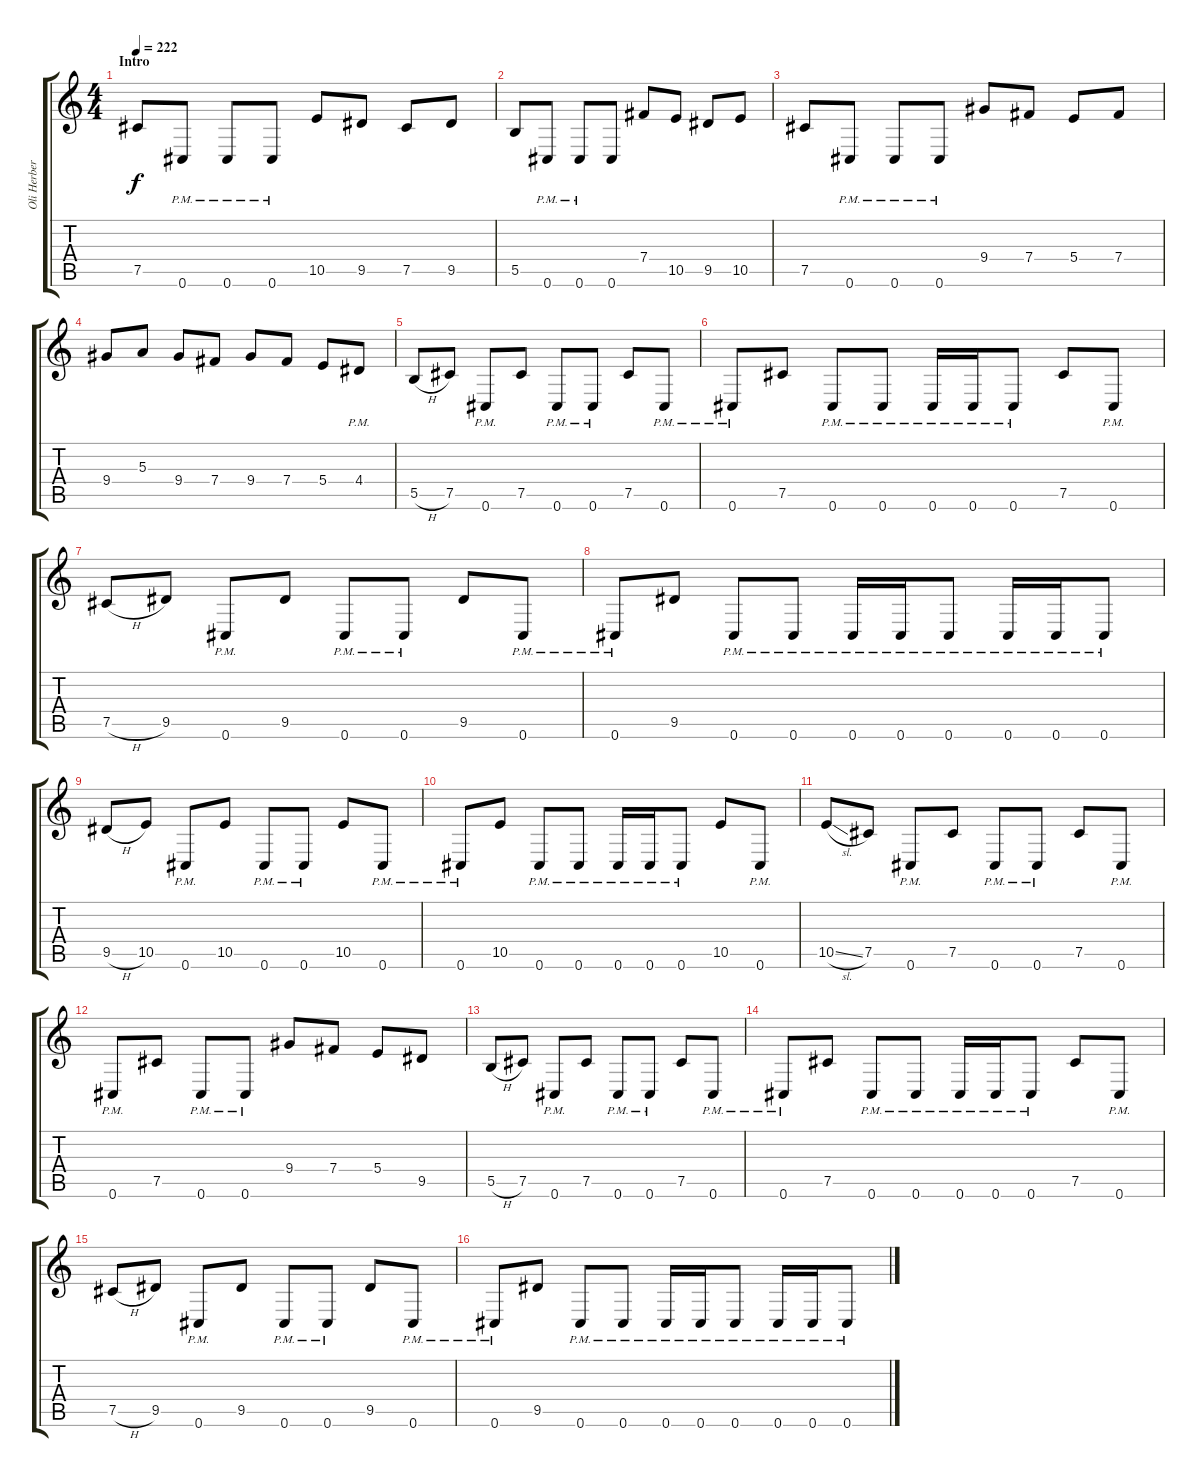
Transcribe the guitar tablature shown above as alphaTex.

\track ("Oli Herbert" "Oli Herber") {instrument distortionguitar}
\staff {score tabs}
\tuning (Db4 Ab3 E3 B2 Gb2 Db2) {hide}
\ts (4 4)
\section ("" "Intro")
\tempo 222
\clef g2
\ks c
7.5.8{dy f instrument distortionguitar} 0.6{pm}.8 0.6{pm}.8 0.6{pm}.8 10.5.8 9.5.8 7.5.8 9.5.8 |
5.5.8 0.6{pm}.8 0.6{pm}.8 0.6.8 7.4.8 10.5.8 9.5.8 10.5.8 |
7.5.8 0.6{pm}.8 0.6{pm}.8 0.6{pm}.8 9.4.8 7.4.8 5.4.8 7.4.8 |
9.4.8 5.3.8 9.4.8 7.4.8 9.4.8 7.4.8 5.4.8 4.4{pm}.8 |
5.5{h}.8 7.5.8 0.6{pm}.8 7.5.8 0.6{pm}.8 0.6{pm}.8 7.5.8 0.6{pm}.8 |
0.6{pm}.8 7.5.8 0.6{pm}.8 0.6{pm}.8 0.6{pm}.16 0.6{pm}.16 0.6{pm}.8 7.5.8 0.6{pm}.8 |
7.5{h}.8 9.5.8 0.6{pm}.8 9.5.8 0.6{pm}.8 0.6{pm}.8 9.5.8 0.6{pm}.8 |
0.6{pm}.8 9.5.8 0.6{pm}.8 0.6{pm}.8 0.6{pm}.16 0.6{pm}.16 0.6{pm}.8 0.6{pm}.16 0.6{pm}.16 0.6{pm}.8 |
9.5{h}.8 10.5.8 0.6{pm}.8 10.5.8 0.6{pm}.8 0.6{pm}.8 10.5.8 0.6{pm}.8 |
0.6{pm}.8 10.5.8 0.6{pm}.8 0.6{pm}.8 0.6{pm}.16 0.6{pm}.16 0.6{pm}.8 10.5.8 0.6{pm}.8 |
10.5{sl}.8 7.5.8 0.6{pm}.8 7.5.8 0.6{pm}.8 0.6{pm}.8 7.5.8 0.6{pm}.8 |
0.6{pm}.8 7.5.8 0.6{pm}.8 0.6{pm}.8 9.4.8 7.4.8 5.4.8 9.5.8 |
5.5{h}.8 7.5.8 0.6{pm}.8 7.5.8 0.6{pm}.8 0.6{pm}.8 7.5.8 0.6{pm}.8 |
0.6{pm}.8 7.5.8 0.6{pm}.8 0.6{pm}.8 0.6{pm}.16 0.6{pm}.16 0.6{pm}.8 7.5.8 0.6{pm}.8 |
7.5{h}.8 9.5.8 0.6{pm}.8 9.5.8 0.6{pm}.8 0.6{pm}.8 9.5.8 0.6{pm}.8 |
0.6{pm}.8 9.5.8 0.6{pm}.8 0.6{pm}.8 0.6{pm}.16 0.6{pm}.16 0.6{pm}.8 0.6{pm}.16 0.6{pm}.16 0.6{pm}.8
